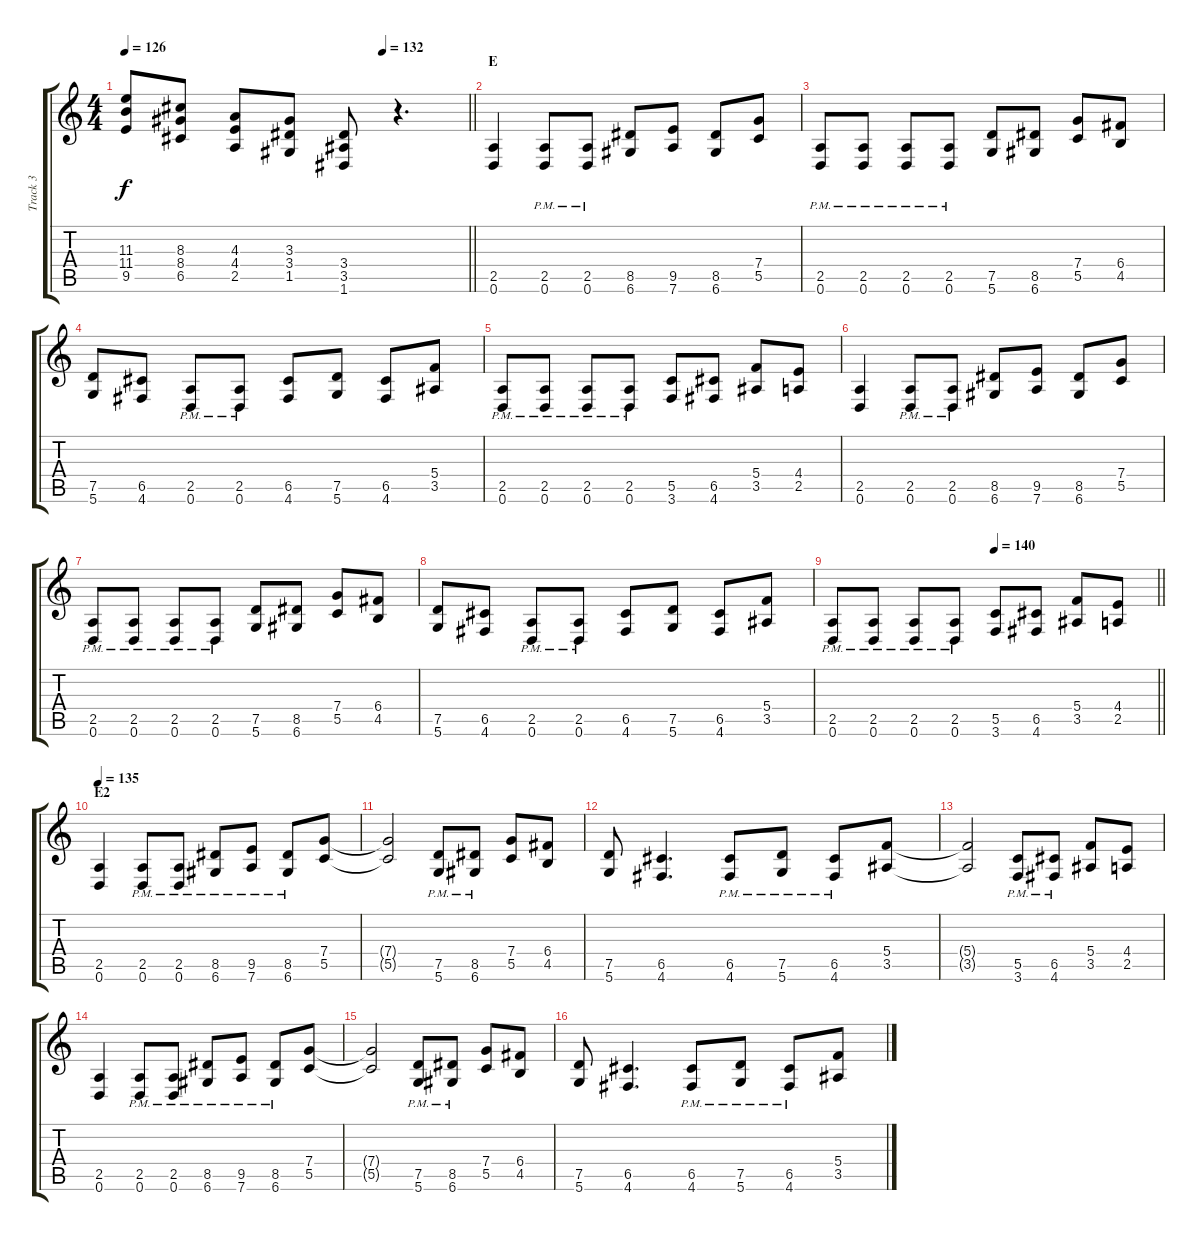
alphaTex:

\track ("Track 3" "Track 3") {instrument distortionguitar}
\staff {score tabs}
\tuning (D4 A3 F3 C3 G2 D2) {hide}
\ts (4 4)
\tempo 126
\tempo (132 0.75)
\clef g2
\barLineRight lightlight
\ks c
(11.3 11.4 9.5).8{dy f} (8.3 8.4 6.5).8 (4.3 4.4 2.5).8 (3.3 3.4 1.5).8 (3.4 3.5 1.6).8 r.4{d} |
\section ("" "E")
(2.5 0.6).4 (2.5{pm} 0.6{pm}).8 (2.5{pm} 0.6{pm}).8 (8.5 6.6).8 (9.5 7.6).8 (8.5 6.6).8 (7.4 5.5).8 |
(2.5{pm} 0.6{pm}).8 (2.5{pm} 0.6{pm}).8 (2.5{pm} 0.6{pm}).8 (2.5{pm} 0.6{pm}).8 (7.5 5.6).8 (8.5 6.6).8 (7.4 5.5).8 (6.4 4.5).8 |
(7.5 5.6).8 (6.5 4.6).8 (2.5{pm} 0.6{pm}).8 (2.5{pm} 0.6{pm}).8 (6.5 4.6).8 (7.5 5.6).8 (6.5 4.6).8 (5.4 3.5).8 |
(2.5{pm} 0.6{pm}).8 (2.5{pm} 0.6{pm}).8 (2.5{pm} 0.6{pm}).8 (2.5{pm} 0.6{pm}).8 (5.5 3.6).8 (6.5 4.6).8 (5.4 3.5).8 (4.4 2.5).8 |
(2.5 0.6).4 (2.5{pm} 0.6{pm}).8 (2.5{pm} 0.6{pm}).8 (8.5 6.6).8 (9.5 7.6).8 (8.5 6.6).8 (7.4 5.5).8 |
(2.5{pm} 0.6{pm}).8 (2.5{pm} 0.6{pm}).8 (2.5{pm} 0.6{pm}).8 (2.5{pm} 0.6{pm}).8 (7.5 5.6).8 (8.5 6.6).8 (7.4 5.5).8 (6.4 4.5).8 |
(7.5 5.6).8 (6.5 4.6).8 (2.5{pm} 0.6{pm}).8 (2.5{pm} 0.6{pm}).8 (6.5 4.6).8 (7.5 5.6).8 (6.5 4.6).8 (5.4 3.5).8 |
\tempo (140 0.5)
\barLineRight lightlight
(2.5{pm} 0.6{pm}).8 (2.5{pm} 0.6{pm}).8 (2.5{pm} 0.6{pm}).8 (2.5{pm} 0.6{pm}).8 (5.5 3.6).8 (6.5 4.6).8 (5.4 3.5).8 (4.4 2.5).8 |
\section ("" "E2")
\tempo 135
(2.5 0.6).4 (2.5{pm} 0.6{pm}).8 (2.5{pm} 0.6{pm}).8 (8.5{pm} 6.6{pm}).8 (9.5{pm} 7.6{pm}).8 (8.5{pm} 6.6{pm}).8 (7.4 5.5).8 |
(7.4{t} 5.5{t}).2 (7.5{pm} 5.6{pm}).8 (8.5{pm} 6.6{pm}).8 (7.4 5.5).8 (6.4 4.5).8 |
(7.5 5.6).8 (6.5 4.6).4{d} (6.5{pm} 4.6{pm}).8 (7.5{pm} 5.6{pm}).8 (6.5{pm} 4.6{pm}).8 (5.4 3.5).8 |
(5.4{t} 3.5{t}).2 (5.5{pm} 3.6{pm}).8 (6.5{pm} 4.6{pm}).8 (5.4 3.5).8 (4.4 2.5).8 |
(2.5 0.6).4 (2.5{pm} 0.6{pm}).8 (2.5{pm} 0.6{pm}).8 (8.5{pm} 6.6{pm}).8 (9.5{pm} 7.6{pm}).8 (8.5{pm} 6.6{pm}).8 (7.4 5.5).8 |
(7.4{t} 5.5{t}).2 (7.5{pm} 5.6{pm}).8 (8.5{pm} 6.6{pm}).8 (7.4 5.5).8 (6.4 4.5).8 |
(7.5 5.6).8 (6.5 4.6).4{d} (6.5{pm} 4.6{pm}).8 (7.5{pm} 5.6{pm}).8 (6.5{pm} 4.6{pm}).8 (5.4 3.5).8
